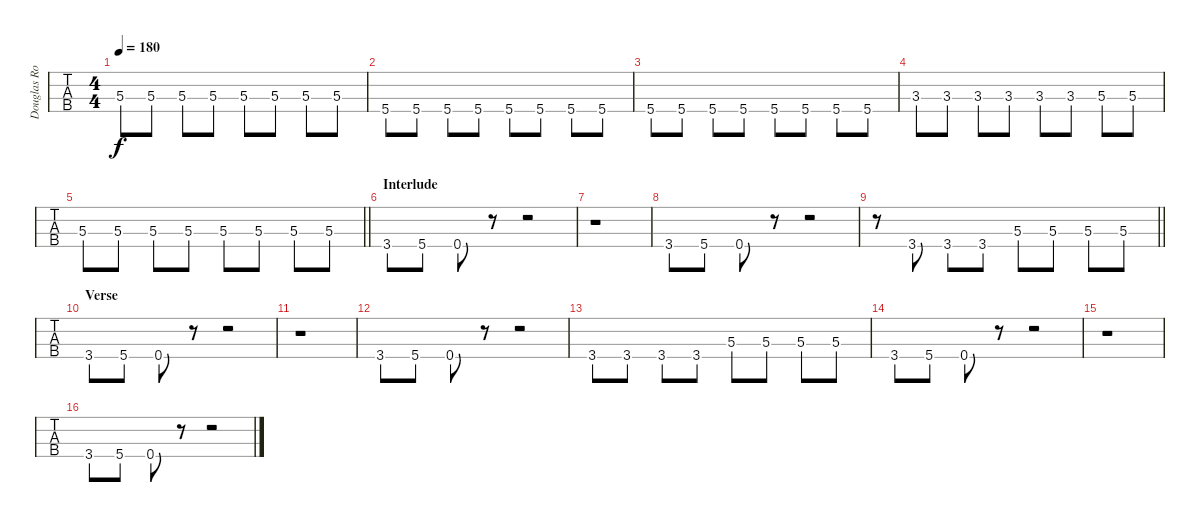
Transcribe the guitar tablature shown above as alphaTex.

\track ("Douglas Robb (Bass)" "Douglas Ro") {instrument electricbassfinger}
\staff {tabs}
\tuning (G2 D2 A1 E1) {hide}
\ts (4 4)
\tempo 180
\clef f4
\ks c
5.3.8{dy f} 5.3.8 5.3.8 5.3.8 5.3.8 5.3.8 5.3.8 5.3.8 |
5.4.8 5.4.8 5.4.8 5.4.8 5.4.8 5.4.8 5.4.8 5.4.8 |
5.4.8 5.4.8 5.4.8 5.4.8 5.4.8 5.4.8 5.4.8 5.4.8 |
3.3.8 3.3.8 3.3.8 3.3.8 3.3.8 3.3.8 5.3.8 5.3.8 |
\barLineRight lightlight
5.3.8 5.3.8 5.3.8 5.3.8 5.3.8 5.3.8 5.3.8 5.3.8 |
\section ("" "Interlude")
3.4.8 5.4.8 0.4.8 r.8 r.2 |
r.1 |
3.4.8 5.4.8 0.4.8 r.8 r.2 |
\barLineRight lightlight
r.8 3.4.8 3.4.8 3.4.8 5.3.8 5.3.8 5.3.8 5.3.8 |
\section ("" "Verse")
3.4.8 5.4.8 0.4.8 r.8 r.2 |
r.1 |
3.4.8 5.4.8 0.4.8 r.8 r.2 |
3.4.8 3.4.8 3.4.8 3.4.8 5.3.8 5.3.8 5.3.8 5.3.8 |
3.4.8 5.4.8 0.4.8 r.8 r.2 |
r.1 |
3.4.8 5.4.8 0.4.8 r.8 r.2
